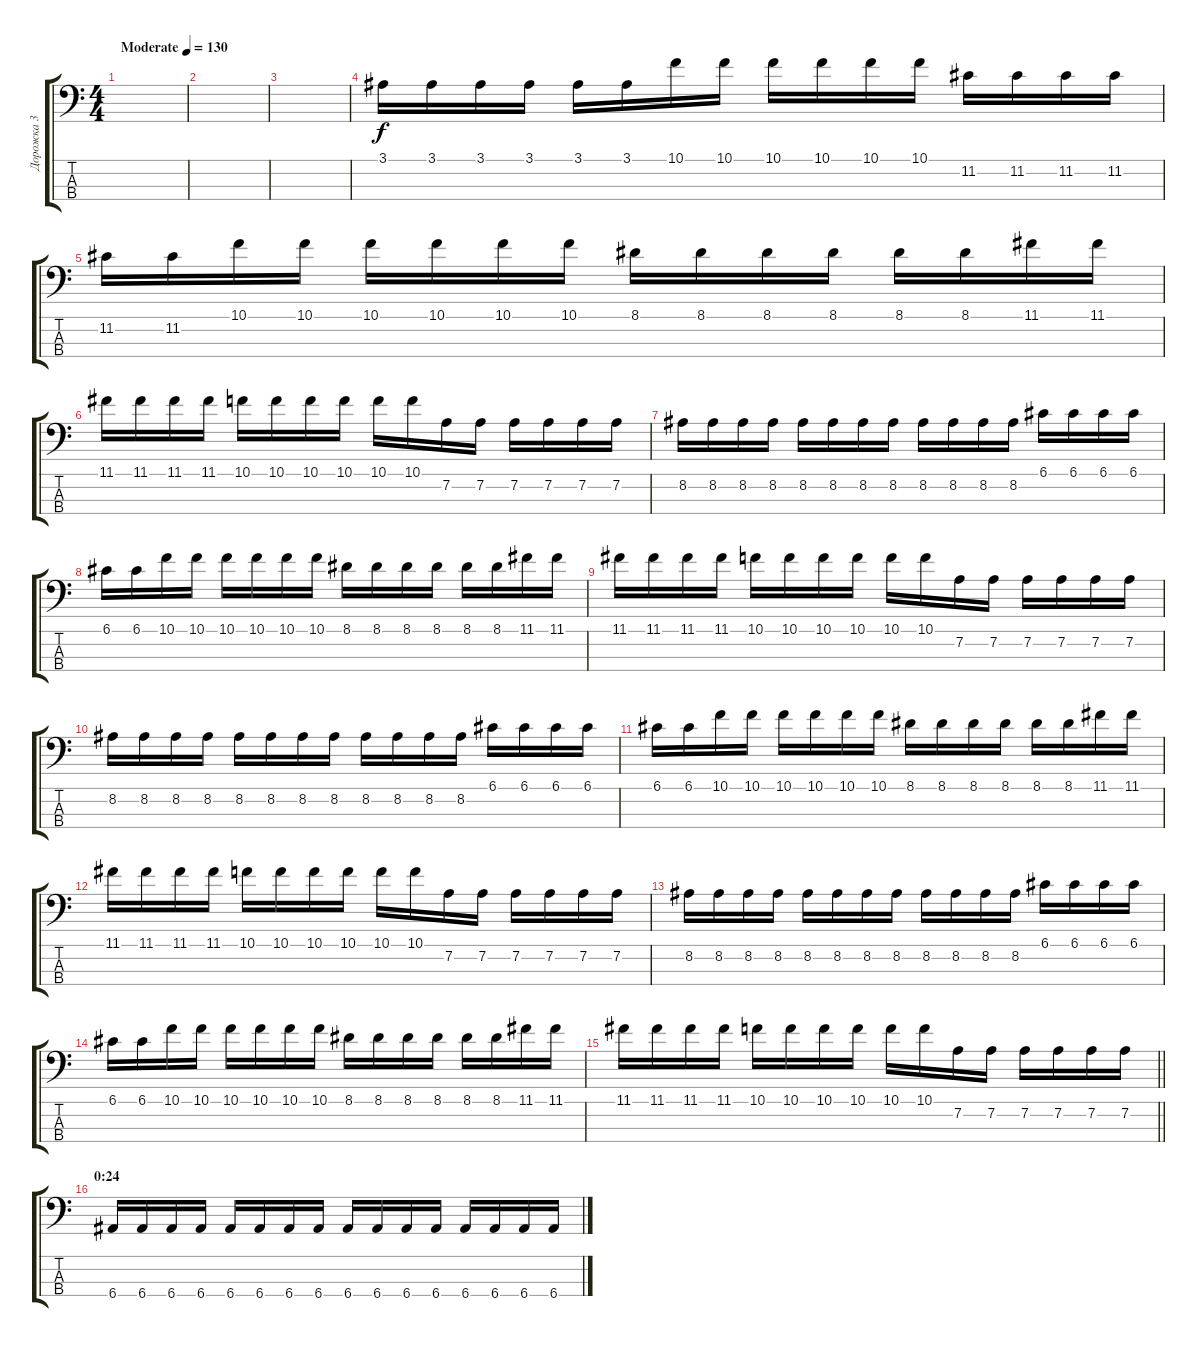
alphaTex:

\track ("Дорожка 3" "Дорожка 3") {instrument electricbassfinger}
\staff {score tabs}
\tuning (G2 D2 A1 E1) {hide}
\ts (4 4)
\tempo (130 "Moderate")
\clef f4
\ks c
|
|
|
3.1.16 3.1.16 3.1.16 3.1.16 3.1.16 3.1.16 10.1.16 10.1.16 10.1.16 10.1.16 10.1.16 10.1.16 11.2.16 11.2.16 11.2.16 11.2.16 |
11.2.16 11.2.16 10.1.16 10.1.16 10.1.16 10.1.16 10.1.16 10.1.16 8.1.16 8.1.16 8.1.16 8.1.16 8.1.16 8.1.16 11.1.16 11.1.16 |
11.1.16 11.1.16 11.1.16 11.1.16 10.1.16 10.1.16 10.1.16 10.1.16 10.1.16 10.1.16 7.2.16 7.2.16 7.2.16 7.2.16 7.2.16 7.2.16 |
8.2.16 8.2.16 8.2.16 8.2.16 8.2.16 8.2.16 8.2.16 8.2.16 8.2.16 8.2.16 8.2.16 8.2.16 6.1.16 6.1.16 6.1.16 6.1.16 |
6.1.16 6.1.16 10.1.16 10.1.16 10.1.16 10.1.16 10.1.16 10.1.16 8.1.16 8.1.16 8.1.16 8.1.16 8.1.16 8.1.16 11.1.16 11.1.16 |
11.1.16 11.1.16 11.1.16 11.1.16 10.1.16 10.1.16 10.1.16 10.1.16 10.1.16 10.1.16 7.2.16 7.2.16 7.2.16 7.2.16 7.2.16 7.2.16 |
8.2.16 8.2.16 8.2.16 8.2.16 8.2.16 8.2.16 8.2.16 8.2.16 8.2.16 8.2.16 8.2.16 8.2.16 6.1.16 6.1.16 6.1.16 6.1.16 |
6.1.16 6.1.16 10.1.16 10.1.16 10.1.16 10.1.16 10.1.16 10.1.16 8.1.16 8.1.16 8.1.16 8.1.16 8.1.16 8.1.16 11.1.16 11.1.16 |
11.1.16 11.1.16 11.1.16 11.1.16 10.1.16 10.1.16 10.1.16 10.1.16 10.1.16 10.1.16 7.2.16 7.2.16 7.2.16 7.2.16 7.2.16 7.2.16 |
8.2.16 8.2.16 8.2.16 8.2.16 8.2.16 8.2.16 8.2.16 8.2.16 8.2.16 8.2.16 8.2.16 8.2.16 6.1.16 6.1.16 6.1.16 6.1.16 |
6.1.16 6.1.16 10.1.16 10.1.16 10.1.16 10.1.16 10.1.16 10.1.16 8.1.16 8.1.16 8.1.16 8.1.16 8.1.16 8.1.16 11.1.16 11.1.16 |
\barLineRight lightlight
11.1.16 11.1.16 11.1.16 11.1.16 10.1.16 10.1.16 10.1.16 10.1.16 10.1.16 10.1.16 7.2.16 7.2.16 7.2.16 7.2.16 7.2.16 7.2.16 |
\section ("" "0:24")
6.4.16 6.4.16 6.4.16 6.4.16 6.4.16 6.4.16 6.4.16 6.4.16 6.4.16 6.4.16 6.4.16 6.4.16 6.4.16 6.4.16 6.4.16 6.4.16
